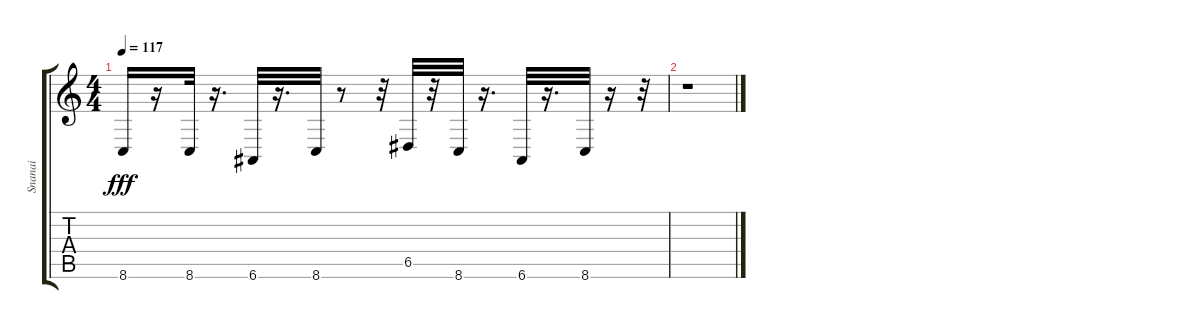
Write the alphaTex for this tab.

\track ("Snanai" "Snanai") {instrument shanai}
\staff {score tabs}
\tuning (E4 B3 G3 D3 A2 E2) {hide}
\ts (4 4)
\tempo 117
\clef g2
\ks c
8.6.16{dy fff} r.16 8.6.32 r.16{d} 6.6.32 r.16{d} 8.6.32 r.8 r.32 6.5.32 r.32 8.6.32 r.16{d} 6.6.32 r.16{d} 8.6.32 r.16 r.32 |
r.1
